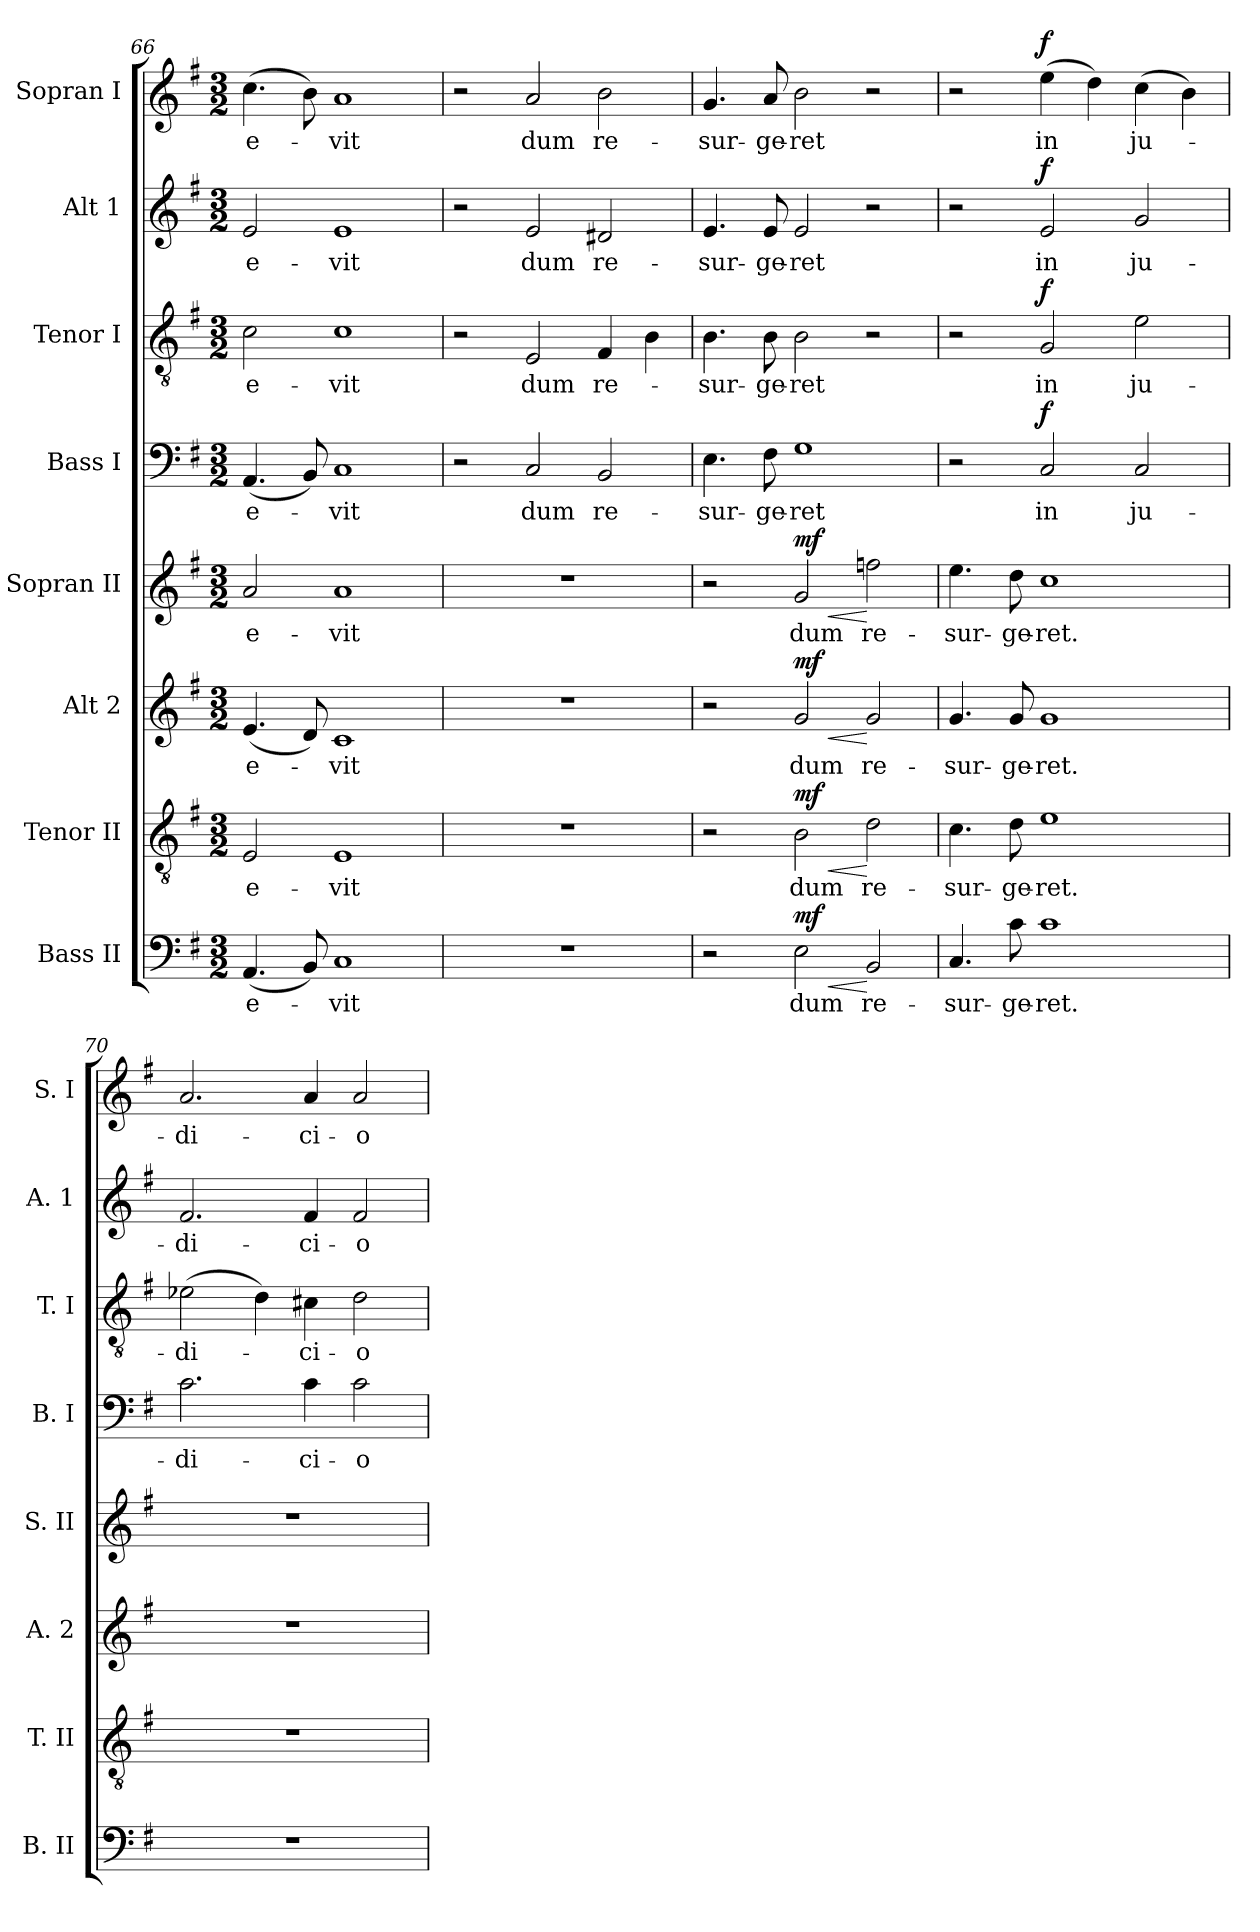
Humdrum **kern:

**kern	**text	**dynam	**kern	**text	**dynam	**kern	**text	**dynam	**kern	**text	**dynam	**kern	**text	**dynam	**kern	**text	**dynam	**kern	**text	**dynam	**kern	**text	**dynam
*part8	*part8	*part8	*part7	*part7	*part7	*part6	*part6	*part6	*part5	*part5	*part5	*part4	*part4	*part4	*part3	*part3	*part3	*part2	*part2	*part2	*part1	*part1	*part1
*staff8	*staff8	*staff8	*staff7	*staff7	*staff7	*staff6	*staff6	*staff6	*staff5	*staff5	*staff5	*staff4	*staff4	*staff4	*staff3	*staff3	*staff3	*staff2	*staff2	*staff2	*staff1	*staff1	*staff1
*I"Bass II	*	*	*I"Tenor II	*	*	*I"Alt 2	*	*	*I"Sopran II	*	*	*I"Bass I	*	*	*I"Tenor I	*	*	*I"Alt 1	*	*	*I"Sopran I	*	*
*I'B. II	*	*	*I'T. II	*	*	*I'A. 2	*	*	*I'S. II	*	*	*I'B. I	*	*	*I'T. I	*	*	*I'A. 1	*	*	*I'S. I	*	*
!!LO:LB:g=z
*clefF4	*	*	*clefGv2	*	*	*clefG2	*	*	*clefG2	*	*	*clefF4	*	*	*clefGv2	*	*	*clefG2	*	*	*clefG2	*	*
*k[f#]	*	*	*k[f#]	*	*	*k[f#]	*	*	*k[f#]	*	*	*k[f#]	*	*	*k[f#]	*	*	*k[f#]	*	*	*k[f#]	*	*
*G:	*	*	*G:	*	*	*G:	*	*	*G:	*	*	*G:	*	*	*G:	*	*	*G:	*	*	*G:	*	*
*M3/2	*	*	*M3/2	*	*	*M3/2	*	*	*M3/2	*	*	*M3/2	*	*	*M3/2	*	*	*M3/2	*	*	*M3/2	*	*
=66	=66	=66	=66	=66	=66	=66	=66	=66	=66	=66	=66	=66	=66	=66	=66	=66	=66	=66	=66	=66	=66	=66	=66
!	!LO:LY:b	!	!	!LO:LY:b	!	!	!LO:LY:b	!	!	!LO:LY:b	!	!	!LO:LY:b	!	!	!LO:LY:b	!	!	!LO:LY:b	!	!	!LO:LY:b	!
(<4.AA/	-e-	.	2E/	-e-	.	(<4.e/	-e-	.	2a/	-e-	.	(<4.AA/	-e-	.	2c\	-e-	.	2e/	-e-	.	(>4.cc\	-e-	.
8BB/)	.	.	.	.	.	8d/)	.	.	.	.	.	8BB/)	.	.	.	.	.	.	.	.	8b\)	.	.
!	!LO:LY:b	!	!	!LO:LY:b	!	!	!LO:LY:b	!	!	!LO:LY:b	!	!	!LO:LY:b	!	!	!LO:LY:b	!	!	!LO:LY:b	!	!	!LO:LY:b	!
1C	-vit	.	1E	-vit	.	1c	-vit	.	1a	-vit	.	1C	-vit	.	1c	-vit	.	1e	-vit	.	1a	-vit	.
=67	=67	=67	=67	=67	=67	=67	=67	=67	=67	=67	=67	=67	=67	=67	=67	=67	=67	=67	=67	=67	=67	=67	=67
1.r	.	.	1.r	.	.	1.r	.	.	1.r	.	.	2r	.	.	2r	.	.	2r	.	.	2r	.	.
!	!	!	!	!	!	!	!	!	!	!	!	!	!LO:LY:b	!	!	!LO:LY:b	!	!	!LO:LY:b	!	!	!LO:LY:b	!
.	.	.	.	.	.	.	.	.	.	.	.	2C/	dum	.	2E/	dum	.	2e/	dum	.	2a/	dum	.
!	!	!	!	!	!	!	!	!	!	!	!	!	!LO:LY:b	!	!	!LO:LY:b	!	!	!LO:LY:b	!	!	!LO:LY:b	!
.	.	.	.	.	.	.	.	.	.	.	.	2BB/	re-	.	4F#/	re-	.	2d#X/	re-	.	2b\	re-	.
.	.	.	.	.	.	.	.	.	.	.	.	.	.	.	4B\	.	.	.	.	.	.	.	.
=68	=68	=68	=68	=68	=68	=68	=68	=68	=68	=68	=68	=68	=68	=68	=68	=68	=68	=68	=68	=68	=68	=68	=68
!	!	!	!	!	!	!	!	!	!	!	!	!	!LO:LY:b	!	!	!LO:LY:b	!	!	!LO:LY:b	!	!	!LO:LY:b	!
2r	.	.	2r	.	.	2r	.	.	2r	.	.	4.E\	-sur-	.	4.B\	-sur-	.	4.e/	-sur-	.	4.g/	-sur-	.
!	!	!	!	!	!	!	!	!	!	!	!	!	!LO:LY:b	!	!	!LO:LY:b	!	!	!LO:LY:b	!	!	!LO:LY:b	!
.	.	.	.	.	.	.	.	.	.	.	.	8F#\	-ge-	.	8B\	-ge-	.	8e/	-ge-	.	8a/	-ge-	.
!	!LO:LY:b	!LO:HP:b	!	!LO:LY:b	!LO:HP:b	!	!LO:LY:b	!LO:HP:b	!	!LO:LY:b	!LO:HP:b	!	!LO:LY:b	!	!	!LO:LY:b	!	!	!LO:LY:b	!	!	!LO:LY:b	!
!	!	!LO:DY:n=1:a	!	!	!LO:DY:n=1:a	!	!	!LO:DY:n=1:a	!	!	!LO:DY:n=1:a	!	!	!	!	!	!	!	!	!	!	!	!
2E\	dum	< mf	2B\	dum	< mf	2g/	dum	< mf	2g/	dum	< mf	1G	-ret	.	2B\	-ret	.	2e/	-ret	.	2b\	-ret	.
!	!LO:LY:b	!	!	!LO:LY:b	!	!	!LO:LY:b	!	!	!LO:LY:b	!	!	!	!	!	!	!	!	!	!	!	!	!
2BB/	re-	[	2d\	re-	[	2g/	re-	[	2ffn\	re-	[	.	.	.	2r	.	.	2r	.	.	2r	.	.
=69	=69	=69	=69	=69	=69	=69	=69	=69	=69	=69	=69	=69	=69	=69	=69	=69	=69	=69	=69	=69	=69	=69	=69
!	!LO:LY:b	!	!	!LO:LY:b	!	!	!LO:LY:b	!	!	!LO:LY:b	!	!	!	!	!	!	!	!	!	!	!	!	!
4.C/	-sur-	.	4.c\	-sur-	.	4.g/	-sur-	.	4.ee\	-sur-	.	2r	.	.	2r	.	.	2r	.	.	2r	.	.
!	!LO:LY:b	!	!	!LO:LY:b	!	!	!LO:LY:b	!	!	!LO:LY:b	!	!	!	!	!	!	!	!	!	!	!	!	!
8c\	-ge-	.	8d\	-ge-	.	8g/	-ge-	.	8dd\	-ge-	.	.	.	.	.	.	.	.	.	.	.	.	.
!	!LO:LY:b	!	!	!LO:LY:b	!	!	!LO:LY:b	!	!	!LO:LY:b	!	!	!LO:LY:b	!LO:DY:a	!	!LO:LY:b	!LO:DY:a	!	!LO:LY:b	!LO:DY:a	!	!LO:LY:b	!LO:DY:a
1c	-ret.	.	1e	-ret.	.	1g	-ret.	.	1cc	-ret.	.	2C/	in	f	2G/	in	f	2e/	in	f	(>4ee\	in	f
.	.	.	.	.	.	.	.	.	.	.	.	.	.	.	.	.	.	.	.	.	4dd\)	.	.
!	!	!	!	!	!	!	!	!	!	!	!	!	!LO:LY:b	!	!	!LO:LY:b	!	!	!LO:LY:b	!	!	!LO:LY:b	!
.	.	.	.	.	.	.	.	.	.	.	.	2C/	ju-	.	2e\	ju-	.	2g/	ju-	.	(>4cc\	ju-	.
.	.	.	.	.	.	.	.	.	.	.	.	.	.	.	.	.	.	.	.	.	4b\)	.	.
=70	=70	=70	=70	=70	=70	=70	=70	=70	=70	=70	=70	=70	=70	=70	=70	=70	=70	=70	=70	=70	=70	=70	=70
!	!	!	!	!	!	!	!	!	!	!	!	!	!LO:LY:b	!	!	!LO:LY:b	!	!	!LO:LY:b	!	!	!LO:LY:b	!
1.r	.	.	1.r	.	.	1.r	.	.	1.r	.	.	2.c\	-di-	.	(>2e-X\	-di-	.	2.f#/	-di-	.	2.a/	-di-	.
.	.	.	.	.	.	.	.	.	.	.	.	.	.	.	4d\)	.	.	.	.	.	.	.	.
!	!	!	!	!	!	!	!	!	!	!	!	!	!LO:LY:b	!	!	!LO:LY:b	!	!	!LO:LY:b	!	!	!LO:LY:b	!
.	.	.	.	.	.	.	.	.	.	.	.	4c\	-ci-	.	4c#X\	-ci-	.	4f#/	-ci-	.	4a/	-ci-	.
!	!	!	!	!	!	!	!	!	!	!	!	!	!LO:LY:b	!	!	!LO:LY:b	!	!	!LO:LY:b	!	!	!LO:LY:b	!
.	.	.	.	.	.	.	.	.	.	.	.	2c\	-o	.	2d\	-o	.	2f#/	-o	.	2a/	-o	.
=	=	=	=	=	=	=	=	=	=	=	=	=	=	=	=	=	=	=	=	=	=	=	=
*-	*-	*-	*-	*-	*-	*-	*-	*-	*-	*-	*-	*-	*-	*-	*-	*-	*-	*-	*-	*-	*-	*-	*-
